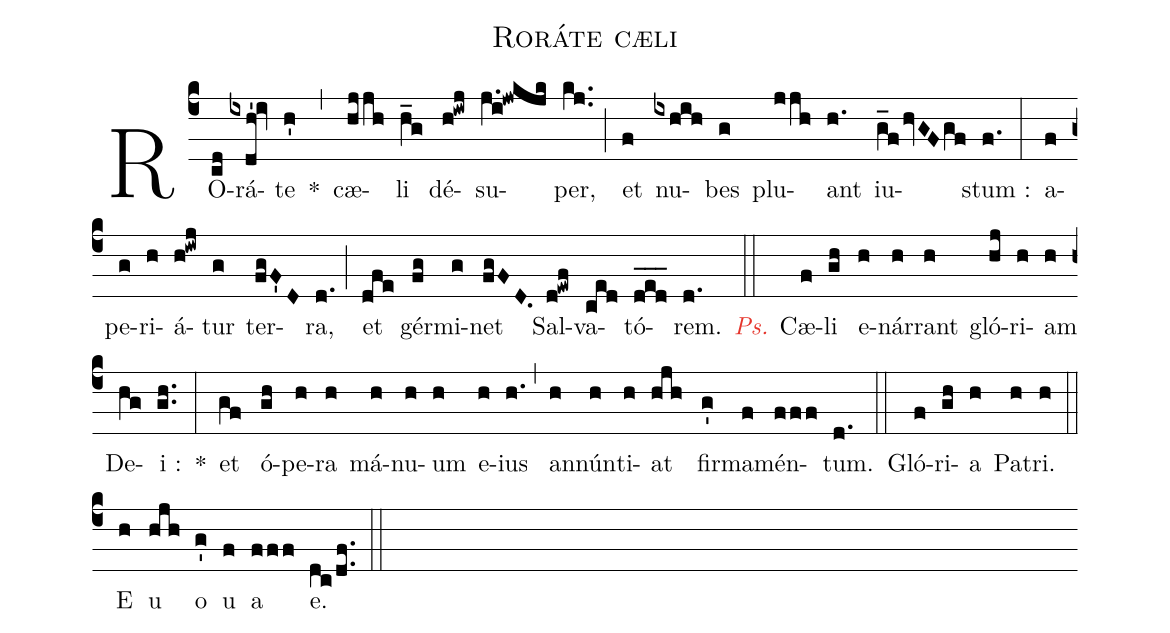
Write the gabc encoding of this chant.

name:Roráte cæli;
%%
(c4) RO(cd)rá(ixdh'!iv)te(h') *(,)
cæ(hjjh)li(h_g) dé(h!iwj)su(j.i!jwkjk)per,(kj..) (;)
et(f) nu(ixhih)bes(g) plu(jjh)ant(h.) iu(g_f/hvGFgf)stum :(f.) (:)
a(f)pe(g)ri(h)á(h!iwj)tur(g) ter(fgF'D)ra,(d.) (;)
et(dfe) gér(fg)mi(g)net(fgFD.) Sal(d!ewf)va(ced)tó(ded___)rem.(d.) (::)

<c><i>Ps.</i></c> Cæ(f)li(gh) e(h)nár(h)rant(h) gló(hj)ri(h)am(h) De(hg)i :(gh..) *(:)
et(gf) ó(gh)pe(h)ra(h) má(h)nu(h)um(h) e(h)ius(h.) (,)
an(h)nún(h)ti(h)at(hjh) fir(g')ma(f)mén(fff)tum.(d.) (::)

Gló(f)ri(gh)a(h) Pa(h)tri.(h) (::)
<eu>E(h) u(hjh) o(g') u(f) a(fff) e.</eu>(dc/df..) (::)
